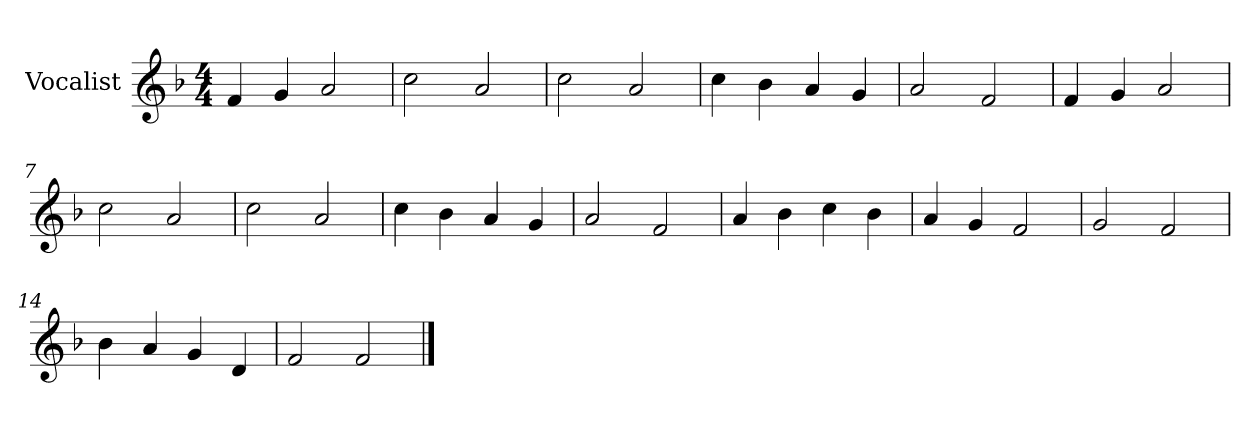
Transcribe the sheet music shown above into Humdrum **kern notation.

**kern
*part1
*staff1
*I"Vocalist
*k[b-]
*F:
*M4/4
=1
4f
4g
2a
=2
2cc
2a
=3
2cc
2a
=4
4cc
4b-
4a
4g
=5
2a
2f
=6
4f
4g
2a
=7
2cc
2a
=8
2cc
2a
=9
4cc
4b-
4a
4g
=10
2a
2f
=11
4a
4b-
4cc
4b-
=12
4a
4g
2f
=13
2g
2f
=14
4b-
4a
4g
4d
=15
2f
2f
==
*-
